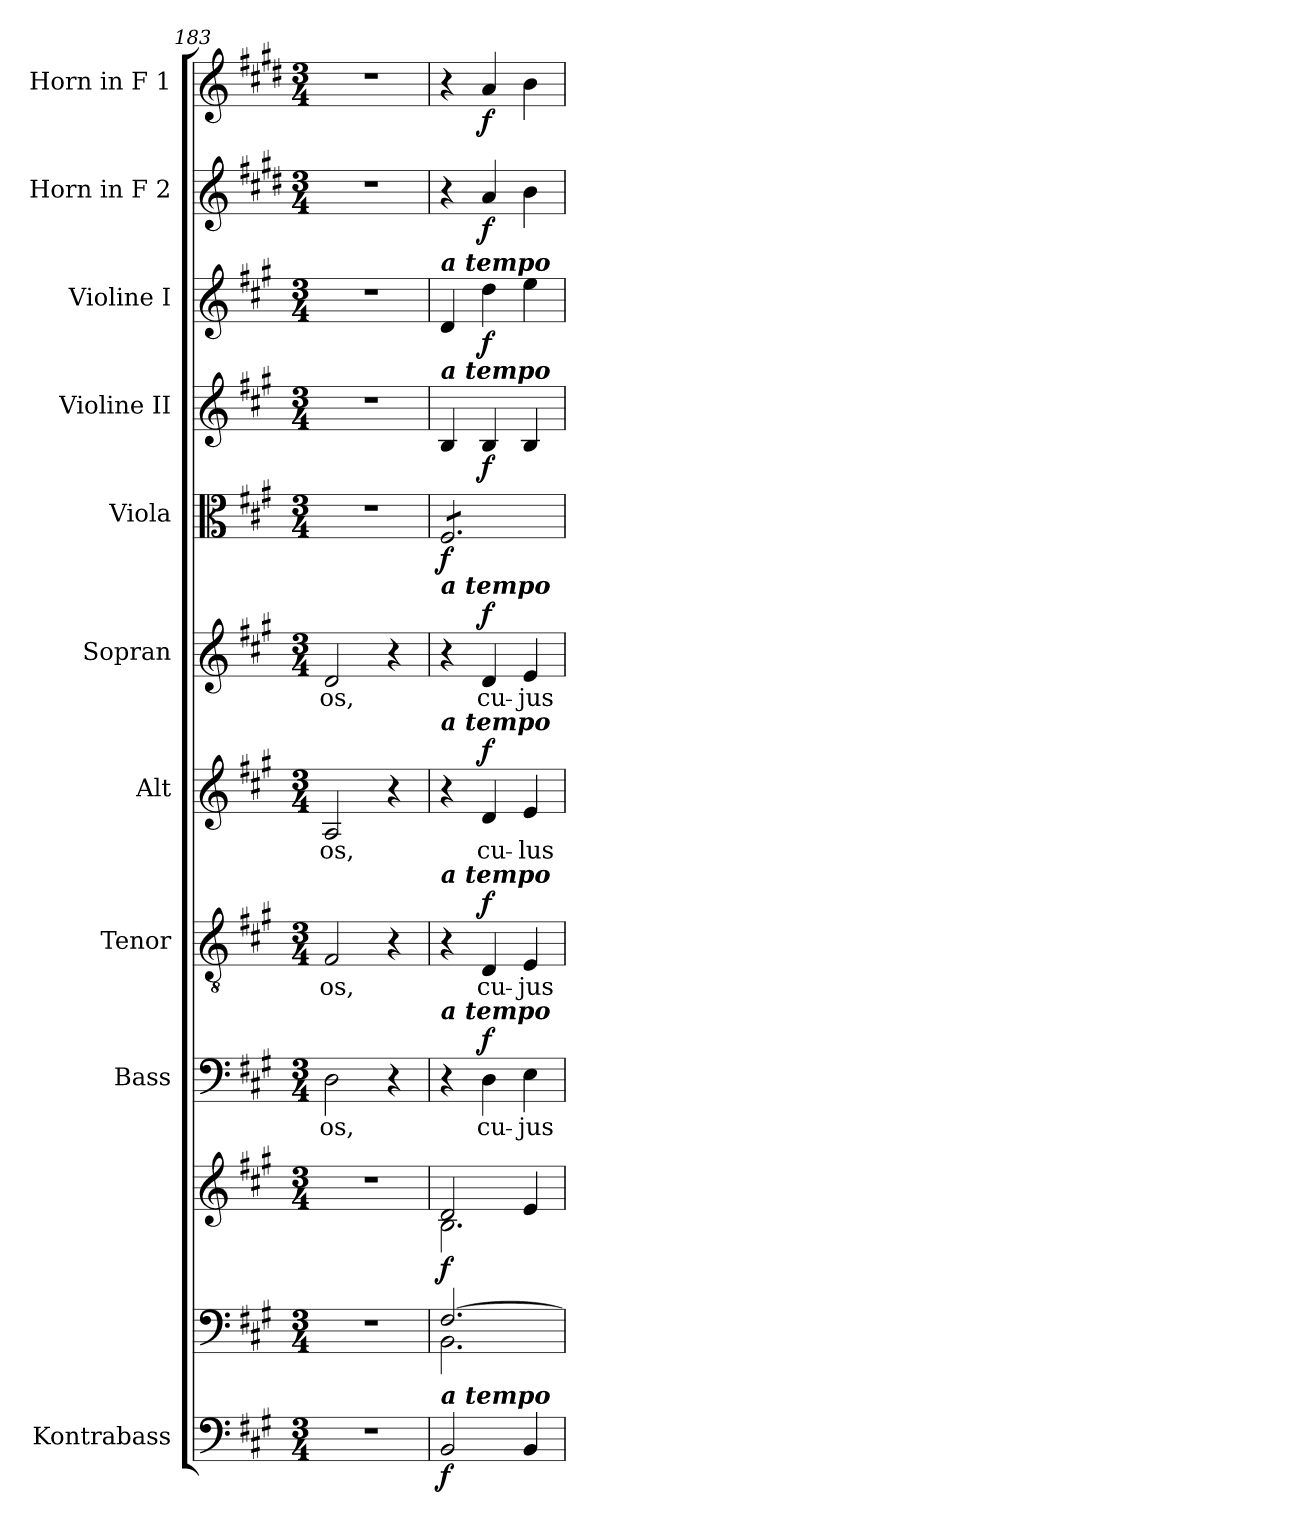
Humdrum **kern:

**kern	**dynam	**kern	**kern	**dynam	**kern	**text	**dynam	**kern	**text	**dynam	**kern	**text	**dynam	**kern	**text	**dynam	**kern	**dynam	**kern	**dynam	**kern	**dynam	**kern	**dynam	**kern	**dynam
*part11	*part11	*part10	*part10	*part10	*part9	*part9	*part9	*part8	*part8	*part8	*part7	*part7	*part7	*part6	*part6	*part6	*part5	*part5	*part4	*part4	*part3	*part3	*part2	*part2	*part1	*part1
*staff12	*staff12	*staff11	*staff10	*staff10/11	*staff9	*staff9	*staff9	*staff8	*staff8	*staff8	*staff7	*staff7	*staff7	*staff6	*staff6	*staff6	*staff5	*staff5	*staff4	*staff4	*staff3	*staff3	*staff2	*staff2	*staff1	*staff1
*I"Kontrabass	*	*	*	*	*I"Bass	*	*	*I"Tenor	*	*	*I"Alt	*	*	*I"Sopran	*	*	*I"Viola	*	*I"Violine II	*	*I"Violine I	*	*I"Horn in F 2	*	*I"Horn in F 1	*
*I'Kb.	*	*	*	*	*I'B.	*	*	*I'T.	*	*	*I'A.	*	*	*I'S.	*	*	*I'Vla.	*	*I'Vl. II	*	*I'Vl. I	*	*	*	*	*
*clefF4	*	*clefF4	*clefG2	*	*clefF4	*	*	*clefGv2	*	*	*clefG2	*	*	*clefG2	*	*	*clefC3	*	*clefG2	*	*clefG2	*	*clefG2	*	*clefG2	*
*ITrd7c12	*	*	*	*	*	*	*	*	*	*	*	*	*	*	*	*	*	*	*	*	*	*	*ITrd4c7	*	*ITrd4c7	*
*k[f#c#g#]	*	*k[f#c#g#]	*k[f#c#g#]	*	*k[f#c#g#]	*	*	*k[f#c#g#]	*	*	*k[f#c#g#]	*	*	*k[f#c#g#]	*	*	*k[f#c#g#]	*	*k[f#c#g#]	*	*k[f#c#g#]	*	*k[f#c#g#]	*	*k[f#c#g#]	*
*A:	*	*A:	*A:	*	*A:	*	*	*A:	*	*	*A:	*	*	*A:	*	*	*A:	*	*A:	*	*A:	*	*A:	*	*A:	*
*M3/4	*	*M3/4	*M3/4	*	*M3/4	*	*	*M3/4	*	*	*M3/4	*	*	*M3/4	*	*	*M3/4	*	*M3/4	*	*M3/4	*	*M3/4	*	*M3/4	*
=183	=183	=183	=183	=183	=183	=183	=183	=183	=183	=183	=183	=183	=183	=183	=183	=183	=183	=183	=183	=183	=183	=183	=183	=183	=183	=183
!	!	!	!	!	!	!LO:LY:b	!	!	!LO:LY:b	!	!	!LO:LY:b	!	!	!LO:LY:b	!	!	!	!	!	!	!	!	!	!	!
2.r	.	2.r	2.r	.	2D\	-os,	.	2F#/	-os,	.	2A/	-os,	.	2d/	-os,	.	2.r	.	2.r	.	2.r	.	2.r	.	2.r	.
.	.	.	.	.	4r	.	.	4r	.	.	4r	.	.	4r	.	.	.	.	.	.	.	.	.	.	.	.
!!LO:PB:g=z
=184	=184	=184	=184	=184	=184	=184	=184	=184	=184	=184	=184	=184	=184	=184	=184	=184	=184	=184	=184	=184	=184	=184	=184	=184	=184	=184
*	*	*^	*^	*	*	*	*	*	*	*	*	*	*	*	*	*	*	*	*	*	*	*	*	*	*	*
!	!	!	!	!	!	!	!	!	!	!	!	!	!	!	!	!	!	!	!	!	!	!	!LO:TX:a:Bi:t=a tempo	!	!	!	!	!
!	!	!	!	!	!	!	!	!	!	!	!	!	!	!	!	!	!	!	!	!	!LO:TX:a:Bi:t=a tempo	!	!	!	!	!	!	!
!	!	!	!	!	!	!	!	!	!	!	!	!	!	!	!	!	!	!	!LO:TX:a:Bi:t=a tempo	!	!	!	!	!	!	!	!	!
!	!	!	!	!	!	!	!	!	!	!	!	!	!	!	!	!LO:TX:a:Bi:t=a tempo	!	!	!	!	!	!	!	!	!	!	!	!
!	!	!	!	!	!	!	!	!	!	!	!	!	!LO:TX:a:Bi:t=a tempo	!	!	!	!	!	!	!	!	!	!	!	!	!	!	!
!	!	!	!	!	!	!	!	!	!	!LO:TX:a:Bi:t=a tempo	!	!	!	!	!	!	!	!	!	!	!	!	!	!	!	!	!	!
!	!	!	!	!	!	!	!LO:TX:a:Bi:t=a tempo	!	!	!	!	!	!	!	!	!	!	!	!	!	!	!	!	!	!	!	!	!
!LO:TX:a:Bi:t=a tempo	!	!	!	!	!	!	!	!	!	!	!	!	!	!	!	!	!	!	!	!	!	!	!	!	!	!	!	!
!	!LO:DY:b	!	!	!	!	!LO:DY:b	!	!	!	!	!	!	!	!	!	!	!	!	!	!LO:DY:b	!	!	!	!	!	!	!	!
*	*	*	*	*	*	*	*	*	*	*	*	*	*	*	*	*	*	*	*tremolo	*	*	*	*	*	*	*	*	*
2BBB/	f	[>2.F#/	2.BB\	2d/	2.B\	f	4r	.	.	4r	.	.	4r	.	.	4r	.	.	8F#/L	f	4B/	.	4d/	.	4r	.	4r	.
.	.	.	.	.	.	.	.	.	.	.	.	.	.	.	.	.	.	.	8F#/	.	.	.	.	.	.	.	.	.
!	!	!	!	!	!	!	!	!LO:LY:b	!LO:DY:b	!	!LO:LY:b	!LO:DY:b	!	!LO:LY:b	!LO:DY:b	!	!LO:LY:b	!LO:DY:b	!	!	!	!LO:DY:b	!	!LO:DY:b	!	!LO:DY:b	!	!LO:DY:b
.	.	.	.	.	.	.	4D\	cu-	f	4D/	cu-	f	4d/	cu-	f	4d/	cu-	f	8F#/	.	4B/	f	4dd\	f	4d/	f	4d/	f
.	.	.	.	.	.	.	.	.	.	.	.	.	.	.	.	.	.	.	8F#/	.	.	.	.	.	.	.	.	.
!	!	!	!	!	!	!	!	!LO:LY:b	!	!	!LO:LY:b	!	!	!LO:LY:b	!	!	!LO:LY:b	!	!	!	!	!	!	!	!	!	!	!
4BBB/	.	.	.	4e/	.	.	4E\	-jus	.	4E/	-jus	.	4e/	-lus	.	4e/	-jus	.	8F#/	.	4B/	.	4ee\	.	4e\	.	4e\	.
.	.	.	.	.	.	.	.	.	.	.	.	.	.	.	.	.	.	.	8F#/J	.	.	.	.	.	.	.	.	.
*	*	*	*	*	*	*	*	*	*	*	*	*	*	*	*	*	*	*	*Xtremolo	*	*	*	*	*	*	*	*	*
*	*	*v	*v	*	*	*	*	*	*	*	*	*	*	*	*	*	*	*	*	*	*	*	*	*	*	*	*	*
*	*	*	*v	*v	*	*	*	*	*	*	*	*	*	*	*	*	*	*	*	*	*	*	*	*	*	*	*
=	=	=	=	=	=	=	=	=	=	=	=	=	=	=	=	=	=	=	=	=	=	=	=	=	=	=
*-	*-	*-	*-	*-	*-	*-	*-	*-	*-	*-	*-	*-	*-	*-	*-	*-	*-	*-	*-	*-	*-	*-	*-	*-	*-	*-
